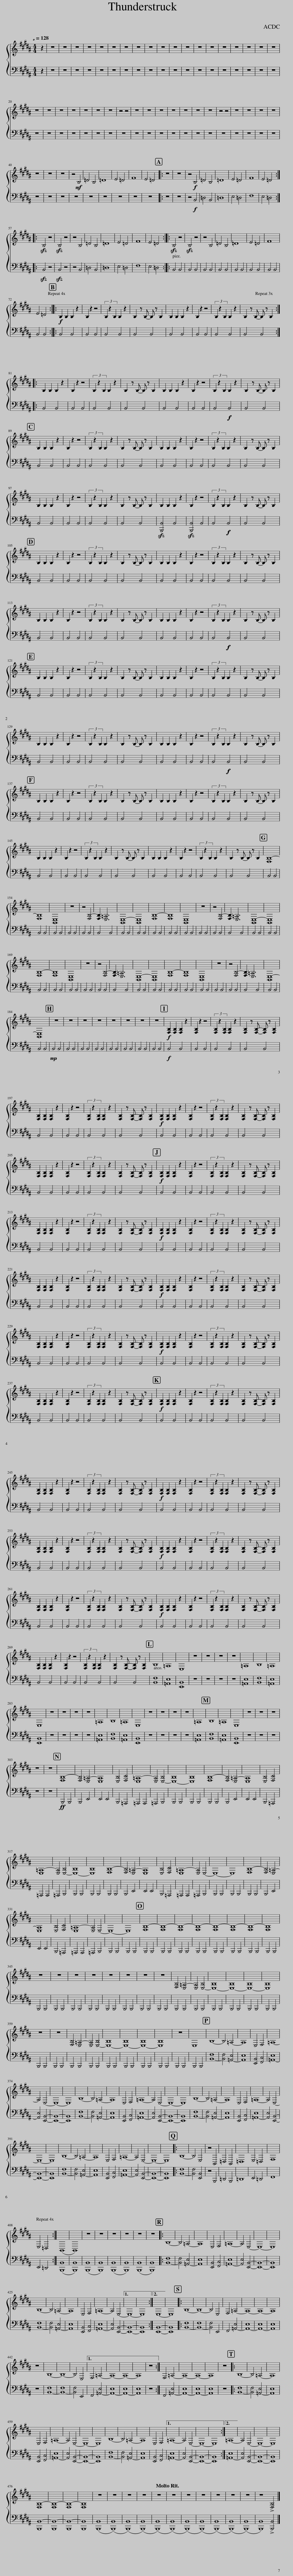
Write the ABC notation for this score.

X:1
%%score { 1 | 2 }
L:1/8
Q:1/4=128
M:4/4
I:linebreak $
K:B
V:1 treble
V:2 bass
V:1
 z2 | z8 | z8 | z8 | z8 | %5
 z8 | z8 | z8 | z8 | z8 | %10
 z8 | z8 | z8 | z8 | z8 | %15
 z8 | z8 | z8 | z8 | z8 |$ %20
 z8 | z8 | z8 | z8 | z8 | %25
 z8 | z8 | z4 z4 | z8 | z8 | %30
 z8 | z8 | z8 | z8 | z8 | %35
 z4 z4 | z8 | z8 | z8 | z8 |$ %40
 z8 | z8 | z8 | z4!mf! B,4 | =D4 B,4 | %45
 =D8 | E4 =D4 | F8 | E4 =D4 |: z8 | %50
 z8 | z4!f! B,4 | =D4 B,4 | =D8 | E4 =D4 | %55
 F8 | E4 =D4 ::$!sfz! B,4 z4 |!sfz! B,4 z4 | z4 B,4 | %60
 =D4 B,4 | =D8 | E4 =D4 | F8 | E4 =D4 :: %65
!sfz! B,4 z4 |!sfz! B,4 z4 | z4 B,4 | =D4 B,4 | =D8 | %70
 E4 =D4 | F8 |$ E4 =D4 ::!f! B,2 B,2 B,2 z2 | B,2 z2 z4 | %75
 (3B,2 z2 B,2 B,2 z2 | B,2 z B,- B, z B,2 | B,2 B,2 B,2 z2 | B,2 z2 z4 | (3B,2 z2 B,2 B,2 z2 | %80
 B,2 z B,- B, z B,2 ::$ B,2 B,2 B,2 z2 | B,2 z2 z4 | (3B,2 z2 B,2 B,2 z2 | B,2 z B,- B, z B,2 | %85
 B,2 B,2 B,2 z2 | B,2 z2 z4 | (3B,2 z2 B,2 B,2 z2 | B,2 z B,- B, z B,2 |$ B,2 B,2 B,2 z2 | %90
 B,2 z2 z4 | (3B,2 z2 B,2 B,2 z2 | B,2 z B,- B, z B,2 | B,2 B,2 B,2 z2 | B,2 z2 z4 | %95
 (3B,2 z2 B,2 B,2 z2 | B,2 z B,- B, z B,2 |$ B,2 B,2 B,2 z2 | B,2 z2 z4 | (3B,2 z2 B,2 B,2 z2 | %100
 B,2 z B,- B, z B,2 | B,2 B,2 B,2 z2 | B,2 z2 z4 | (3B,2 z2 B,2 B,2 z2 | B,2 z B,- B, z B,2 |$ %105
 B,2 B,2 B,2 z2 | B,2 z2 z4 | (3B,2 z2 B,2 B,2 z2 | B,2 z B,- B, z B,2 | B,2 B,2 B,2 z2 | %110
 B,2 z2 z4 | (3B,2 z2 B,2 B,2 z2 | B,2 z B,- B, z B,2 |$ B,2 B,2 B,2 z2 | B,2 z2 z4 | %115
 (3B,2 z2 B,2 B,2 z2 | B,2 z B,- B, z B,2 | B,2 B,2 B,2 z2 | B,2 z2 z4 | (3B,2 z2 B,2 B,2 z2 | %120
 B,2 z B,- B, z B,2 |$ B,2 B,2 B,2 z2 | B,2 z2 z4 | (3B,2 z2 B,2 B,2 z2 | B,2 z B,- B, z B,2 | %125
 B,2 B,2 B,2 z2 | B,2 z2 z4 | (3B,2 z2 B,2 B,2 z2 | B,2 z B,- B, z B,2 |$ B,2 B,2 B,2 z2 | %130
 B,2 z2 z4 | (3B,2 z2 B,2 B,2 z2 | B,2 z B,- B, z B,2 | B,2 B,2 B,2 z2 | B,2 z2 z4 | %135
 (3B,2 z2 B,2 B,2 z2 | B,2 z B,- B, z B,2 |$ B,2 B,2 B,2 z2 | B,2 z2 z4 | (3B,2 z2 B,2 B,2 z2 | %140
 B,2 z B,- B, z B,2 | B,2 B,2 B,2 z2 | B,2 z2 z4 | (3B,2 z2 B,2 B,2 z2 | B,2 z B,- B, z B,2 |$ %145
 B,2 B,2 B,2 z2 | B,2 z2 z4 | (3B,2 z2 B,2 B,2 z2 | B,2 z B,- B, z B,2 | B,2 B,2 B,2 z2 | %150
 B,2 z2 z4 | (3B,2 z2 B,2 B,2 z2 | B,2 z B,- B, z B,2 | [F,B,-]8 |$ [F,B,]8 | %155
 [B,,E,]8 | z8 | z4 [F,B,-]4 | [F,B,]2 [E,=A,]6 | [B,,E,-]8 | %160
 [B,,E,]8 | [F,B,-]8 | [F,B,]8 | [B,,E,]8 | z8 | %165
 z4 [F,B,-]4 | [F,B,]2 [E,=A,]6 | [B,,E,-]8 | [B,,E,]8 |$ [F,B,-]8 | %170
 [F,B,]8 | [B,,E,]8 | z8 | z4 [F,B,-]4 | [F,B,]2 [E,=A,]6 | %175
 [B,,E,-]8 | [B,,E,]8 | [F,B,-]8 | [F,B,]8 | [B,,E,]8 | %180
 z8 | z4 [F,B,-]4 | [F,B,]2 [E,=A,]6 | [B,,E,-]8 |$ [B,,E,]8 | %185
 z8 | z8 | z8 | z8 | z8 | %190
 z8 | z8 | z8 |!f! [F,B,]2 [F,B,]2 [F,B,]2 z2 | [F,B,]2 z2 z4 | %195
 (3[F,B,]2 z2 [F,B,]2 [F,B,]2 z2 | [F,B,]2 z [F,B,]- [F,B,] z [F,B,]2 |$ [F,B,]2 [F,B,]2 [F,B,]2 z2 | [F,B,]2 z2 z4 | (3[F,B,]2 z2 [F,B,]2 [F,B,]2 z2 | %200
 [F,B,]2 z [F,B,]- [F,B,] z [F,B,]2 |!f! [F,B,]2 [F,B,]2 [F,B,]2 z2 | [F,B,]2 z2 z4 | (3[F,B,]2 z2 [F,B,]2 [F,B,]2 z2 | [F,B,]2 z [F,B,]- [F,B,] z [F,B,]2 |$ %205
 [F,B,]2 [F,B,]2 [F,B,]2 z2 | [F,B,]2 z2 z4 | (3[F,B,]2 z2 [F,B,]2 [F,B,]2 z2 | [F,B,]2 z [F,B,]- [F,B,] z [F,B,]2 |!f! [F,B,]2 [F,B,]2 [F,B,]2 z2 | %210
 [F,B,]2 z2 z4 | (3[F,B,]2 z2 [F,B,]2 [F,B,]2 z2 | [F,B,]2 z [F,B,]- [F,B,] z [F,B,]2 |$ [F,B,]2 [F,B,]2 [F,B,]2 z2 | [F,B,]2 z2 z4 | %215
 (3[F,B,]2 z2 [F,B,]2 [F,B,]2 z2 | [F,B,]2 z [F,B,]- [F,B,] z [F,B,]2 |!f! [F,B,]2 [F,B,]2 [F,B,]2 z2 | [F,B,]2 z2 z4 | (3[F,B,]2 z2 [F,B,]2 [F,B,]2 z2 | %220
 [F,B,]2 z [F,B,]- [F,B,] z [F,B,]2 |$ [F,B,]2 [F,B,]2 [F,B,]2 z2 | [F,B,]2 z2 z4 | (3[F,B,]2 z2 [F,B,]2 [F,B,]2 z2 | [F,B,]2 z [F,B,]- [F,B,] z [F,B,]2 | %225
!f! [F,B,]2 [F,B,]2 [F,B,]2 z2 | [F,B,]2 z2 z4 | (3[F,B,]2 z2 [F,B,]2 [F,B,]2 z2 | [F,B,]2 z [F,B,]- [F,B,] z [F,B,]2 |$ [F,B,]2 [F,B,]2 [F,B,]2 z2 | %230
 [F,B,]2 z2 z4 | (3[F,B,]2 z2 [F,B,]2 [F,B,]2 z2 | [F,B,]2 z [F,B,]- [F,B,] z [F,B,]2 |!f! [F,B,]2 [F,B,]2 [F,B,]2 z2 | [F,B,]2 z2 z4 | %235
 (3[F,B,]2 z2 [F,B,]2 [F,B,]2 z2 | [F,B,]2 z [F,B,]- [F,B,] z [F,B,]2 |$ [F,B,]2 [F,B,]2 [F,B,]2 z2 | [F,B,]2 z2 z4 | (3[F,B,]2 z2 [F,B,]2 [F,B,]2 z2 | %240
 [F,B,]2 z [F,B,]- [F,B,] z [F,B,]2 |!f! [F,B,]2 [F,B,]2 [F,B,]2 z2 | [F,B,]2 z2 z4 | (3[F,B,]2 z2 [F,B,]2 [F,B,]2 z2 | [F,B,]2 z [F,B,]- [F,B,] z [F,B,]2 |$ %245
 [F,B,]2 [F,B,]2 [F,B,]2 z2 | [F,B,]2 z2 z4 | (3[F,B,]2 z2 [F,B,]2 [F,B,]2 z2 | [F,B,]2 z [F,B,]- [F,B,] z [F,B,]2 |!f! [F,B,]2 [F,B,]2 [F,B,]2 z2 | %250
 [F,B,]2 z2 z4 | (3[F,B,]2 z2 [F,B,]2 [F,B,]2 z2 | [F,B,]2 z [F,B,]- [F,B,] z [F,B,]2 |$ [F,B,]2 [F,B,]2 [F,B,]2 z2 | [F,B,]2 z2 z4 | %255
 (3[F,B,]2 z2 [F,B,]2 [F,B,]2 z2 | [F,B,]2 z [F,B,]- [F,B,] z [F,B,]2 |!f! [F,B,]2 [F,B,]2 [F,B,]2 z2 | [F,B,]2 z2 z4 | (3[F,B,]2 z2 [F,B,]2 [F,B,]2 z2 | %260
 [F,B,]2 z [F,B,]- [F,B,] z [F,B,]2 |$ [F,B,]2 [F,B,]2 [F,B,]2 z2 | [F,B,]2 z2 z4 | (3[F,B,]2 z2 [F,B,]2 [F,B,]2 z2 | [F,B,]2 z [F,B,]- [F,B,] z [F,B,]2 | %265
!f! [F,B,]2 [F,B,]2 [F,B,]2 z2 | [F,B,]2 z2 z4 | (3[F,B,]2 z2 [F,B,]2 [F,B,]2 z2 | [F,B,]2 z [F,B,]- [F,B,] z [F,B,]2 |$ [F,B,]2 [F,B,]2 [F,B,]2 z2 | %270
 [F,B,]2 z2 z4 | (3[F,B,]2 z2 [F,B,]2 [F,B,]2 z2 | [F,B,]2 z [F,B,]- [F,B,] z [F,B,]2 | B,8 | =A,8 | %275
 E,8 | z8 | z8 | z8 | z8 | %280
 =A,8 | B,8 | =A,8 |$ E,8 | z8 | %285
 z8 | z8 | z8 | =A,8 | B,8 | %290
 =A,8 | E,8 | z8 | z8 | z8 | %295
 z8 | =A,8 | B,8 | =A,8 | E,8 | %300
 z8 | z8 | z8 |$ z8 | z8 | %305
 [F,B,-]8 | [F,B,]4 [E,=A,-]4 | [E,A,]8 | [E,B,]4 [F,C]4 | [E,=A,-]8 | %310
 [E,A,]4 [E,-B,]4 | [E,-B,]8 | [E,B,]8 | [F,B,-]8 | [F,B,]4 [E,=A,-]4 | %315
 [E,A,]8 | [E,B,]4 [F,C]4 |$ [E,=A,-]8 | [E,A,]4 [E,-B,]4 | [E,-B,]8 | %320
 [E,B,]8 | [F,B,-]8 | [F,B,]4 [E,=A,-]4 | [E,A,]8 | [E,B,]4 [F,C]4 | %325
 [E,=A,-]8 | [E,A,]4 E,4- | E,8- | E,8 | [F,B,-]8 | %330
 [F,B,]4 [E,=A,-]4 |$ [E,A,]8 | [E,B,]4 [F,C]4 | [E,=A,-]8 | [E,A,]4 E,4- | %335
 E,8- | E,8 | [F,B,-]8 | [F,B,-]8 | [F,B,-]8 | %340
 [F,B,-]8 | [F,B,-]8 | [F,B,-]8 | [F,B,-]8 | [F,B,]8 |$ %345
 z8 | z8 | z8 | z8 | z8 | %350
 z8 | z8 | z8 | [F,B,]4 [E,=A,-]4 | [E,A,]4 [E,-B,]4 | %355
 [E,-B,]8 | [E,-B,]8 | [E,-B,]8 | [E,B,]8 |$ z8 | %360
 z8 | [F,B,]4 [E,=A,-]4 | [E,A,]4 [E,-B,]4 | [E,-B,]8 | [E,-B,]8 | %365
 [E,-B,]8 | [E,B,]8 | z8 | E,8 | B,8- | %370
 B,4 =A,4- | A,8 | E,4 F,4 | =A,8- |$ A,4 E,4- | %375
 E,8- | E,8 | B,8- | B,4 =A,4- | A,8 | %380
 E,4 F,4 | =A,8- | A,4 E,4- | E,8- | E,8 | %385
 B,8- | B,4 =A,4- | A,8 | E,4 F,4 | =A,8- | %390
 A,4 E,4- |$ E,8- | E,8 | B,8- | B,4 =A,4- | %395
 A,8 | E,4 F,4 | =A,8- | A,4 E,4- | E,8- | %400
 E,8 |: B,8- | B,4 E,4 | z4 B,,4 | =D,4 B,,4 | %405
 =D,8 | E,4 =D,4 | F,8 |$ E,4 =D,4 :| (B,,8 | %410
 B,,8) | z8 | z8 | z8 | z8 | %415
 z8 | z8 |: B,8- | B,4 =A,4- | A,8 | %420
 E,4 F,4 | =A,8- | A,4 E,4- | E,8- | E,8 |$ %425
 B,8- | B,4 =A,4- | A,8 | E,4 F,4 | =A,8- | %430
 A,4 E,4- |1 E,8- | E,8 :|2 E,8- || E,8 |: %435
 B,8- | B,8- | B,4 E,4 | F,4 =A,4- | A,8- | %440
 A,8- | A,8 |$ z8 | B,8- | B,8- | %445
 B,4 E,4 |1 F,4 =A,4- | A,8- | A,8- | A,8 | %450
 z8 :| F,4 =A,4- | A,8- | A,8- | A,8 | %455
 z8 |: B,8- | B,4 =A,4- | A,8 |$ E,4 F,4 | %460
 =A,8- | A,4 E,4- | E,8- | E,8 | B,8- | %465
 B,4 =A,4- | A,8 | E,4 F,4 |1 =A,8- | A,4 E,4- | %470
 E,8- | E,8 :|2 =A,8- || A,4 E,4- | E,8- | %475
 E,8 |$ [F,B,-]8 | [F,B,-]8 | [F,B,-]8 | [F,B,]8 | %480
 z8 | z8 | z8 | z8 |[Q:1/2=80] z8 | %485
 z8 |[Q:1/2=80] z8 | z8 |[Q:1/2=80] z8 | z8 | %490
[Q:1/2=80] z8 |[Q:1/2=80] z8 !>![F,B,]4 |] %492
V:2
 z2 | z8 | z8 | z8 | z8 | %5
 z8 | z8 | z8 | z8 | z8 | %10
 z8 | z8 | z8 | z8 | z8 | %15
 z8 | z8 | z8 | z8 | z8 |$ %20
 z8 | z8 | z8 | z8 | z8 | %25
 z8 | z8 | z8 | z8 | z8 | %30
 z8 | z8 | z8 | z8 | z8 | %35
 z8 | z8 | z8 | z8 | z8 |$ %40
 z8 | z8 | z8 | z8 | z8 | %45
 z8 | z8 | z8 | z8 |: z8 | %50
 z8 | z4!f! B,,4 | =D,4 B,,4 | =D,8 | E,4 =D,4 | %55
 F,8 | E,4 =D,4 ::$!sfz! B,,4 z4 |!sfz! B,,4 z4 | z4 B,,4 | %60
 =D,4 B,,4 | =D,8 | E,4 =D,4 | F,8 | E,4 =D,4 :: %65
 B,,4 B,,4 | B,,4 B,,4 | B,,4 B,,4 | B,,4 B,,4 | B,,4 B,,4 | %70
 B,,4 B,,4 | B,,4 B,,4 |$ B,,4 B,,4 :: B,,4 B,,4 | B,,4 B,,4 | %75
 B,,4 B,,4 | B,,4 B,,4 | B,,4 B,,4 | B,,4 B,,4 | B,,4 B,,4 | %80
 B,,4 B,,4 ::$ B,,4 B,,4 | B,,4 B,,4 | B,,4 B,,4 | B,,4 B,,4 | %85
 B,,4 B,,4 | B,,4 B,,4 | B,,4!f!!f! B,,4 | B,,4 B,,4 |$ B,,4 B,,4 | %90
 B,,4 B,,4 | B,,4 B,,4 | B,,4 B,,4 | B,,4 B,,4 | B,,4 B,,4 | %95
 B,,4 B,,4 | B,,4 B,,4 |$ B,,4 B,,4 | B,,4 B,,4 | B,,4 B,,4 | %100
 B,,4 B,,4 |!sfz! [B,,,B,,]4 B,,4 |!sfz! [B,,,B,,]4 B,,4 | B,,4!f!!f! B,,4 | B,,4 B,,4 |$ %105
 B,,4 B,,4 | B,,4 B,,4 | B,,4 B,,4 | B,,4 B,,4 | B,,4 B,,4 | %110
 B,,4 B,,4 | B,,4 B,,4 | B,,4 B,,4 |$ B,,4 B,,4 | B,,4 B,,4 | %115
 B,,4 B,,4 | B,,4 B,,4 | B,,4 B,,4 | B,,4 B,,4 | B,,4!f!!f! B,,4 | %120
 B,,4 B,,4 |$ B,,4 B,,4 | B,,4 B,,4 | B,,4 B,,4 | B,,4 B,,4 | %125
 B,,4 B,,4 | B,,4 B,,4 | B,,4 B,,4 | B,,4 B,,4 |$ B,,4 B,,4 | %130
 B,,4 B,,4 | B,,4 B,,4 | B,,4 B,,4 | B,,4 B,,4 | B,,4 B,,4 | %135
 B,,4!f!!f! B,,4 | B,,4 B,,4 |$ B,,4 B,,4 | B,,4 B,,4 | B,,4 B,,4 | %140
 B,,4 B,,4 | B,,4 B,,4 | B,,4 B,,4 | B,,4 B,,4 | B,,4 B,,4 |$ %145
 B,,4 B,,4 | B,,4 B,,4 | B,,4 B,,4 | B,,4 B,,4 | B,,4 B,,4 | %150
 B,,4 B,,4 | B,,4 B,,4 | B,,4 B,,4 | B,,4 B,,4 |$ B,,4 B,,4 | %155
 B,,4 B,,4 | B,,4 B,,4 | B,,4 B,,4 | B,,4 B,,4 | B,,4 B,,4 | %160
 B,,4 B,,4 | B,,4 B,,4 | B,,4 B,,4 | B,,4 B,,4 | B,,4 B,,4 | %165
 B,,4 B,,4 | B,,4 B,,4 | B,,4 B,,4 | B,,4 B,,4 |$ B,,4 B,,4 | %170
 B,,4 B,,4 | B,,4 B,,4 | B,,4 B,,4 | B,,4 B,,4 | B,,4 B,,4 | %175
 B,,4 B,,4 | B,,4 B,,4 | B,,4 B,,4 | B,,4 B,,4 | B,,4 B,,4 | %180
 B,,4 B,,4 | B,,4 B,,4 | B,,4 B,,4 | B,,4 B,,4 |$ B,,4 B,,4 | %185
!mp! B,,4 B,,4 | B,,4 B,,4 | B,,4 B,,4 | B,,4 B,,4 | B,,4 B,,4 | %190
 B,,4 B,,4 | B,,4 B,,4 | B,,4 B,,4 |!f! B,,4 B,,4 | B,,4 B,,4 | %195
 B,,4 B,,4 | B,,4 B,,4 |$ B,,4 B,,4 | B,,4 B,,4 | B,,4 B,,4 | %200
 B,,4 B,,4 | B,,4 B,,4 | B,,4 B,,4 | B,,4 B,,4 | B,,4 B,,4 |$ %205
 B,,4 B,,4 | B,,4 B,,4 | B,,4 B,,4 | B,,4 B,,4 | B,,4 B,,4 | %210
 B,,4 B,,4 | B,,4 B,,4 | B,,4 B,,4 |$ B,,4 B,,4 | B,,4 B,,4 | %215
 B,,4 B,,4 | B,,4 B,,4 | B,,4 B,,4 | B,,4 B,,4 | B,,4 B,,4 | %220
 B,,4 B,,4 |$ B,,4 B,,4 | B,,4 B,,4 | B,,4 B,,4 | B,,4 B,,4 | %225
 B,,4 B,,4 | B,,4 B,,4 | B,,4 B,,4 | B,,4 B,,4 |$ B,,4 B,,4 | %230
 B,,4 B,,4 | B,,4 B,,4 | B,,4 B,,4 | B,,4 B,,4 | B,,4 B,,4 | %235
 B,,4 B,,4 | B,,4 B,,4 |$ B,,4 B,,4 | B,,4 B,,4 | B,,4 B,,4 | %240
 B,,4 B,,4 | B,,4 B,,4 | B,,4 B,,4 | B,,4 B,,4 | B,,4 B,,4 |$ %245
 B,,4 B,,4 | B,,4 B,,4 | B,,4 B,,4 | B,,4 B,,4 | B,,4 B,,4 | %250
 B,,4 B,,4 | B,,4 B,,4 | B,,4 B,,4 |$ B,,4 B,,4 | B,,4 B,,4 | %255
 B,,4 B,,4 | B,,4 B,,4 | B,,4 B,,4 | B,,4 B,,4 | B,,4 B,,4 | %260
 B,,4 B,,4 |$ B,,4 B,,4 | B,,4 B,,4 | B,,4 B,,4 | B,,4 B,,4 | %265
 B,,4 B,,4 | B,,4 B,,4 | B,,4 B,,4 | B,,4 B,,4 |$ B,,4 B,,4 | %270
 B,,4 B,,4 | B,,4 B,,4 | B,,4 B,,4 | [B,,F,]8 | [=A,,E,]8 | %275
 [E,,B,,]8 | z8 | z8 | z8 | z8 | %280
 [=A,,E,]8 | [B,,F,]8 | [=A,,E,]8 |$ [E,,B,,]8 | z8 | %285
 z8 | z8 | z8 | [=A,,E,]8 | [B,,F,]8 | %290
 [=A,,E,]8 | [E,,B,,]8 | z8 | z8 | z8 | %295
 z8 | [=A,,E,]8 | [B,,F,]8 | [=A,,E,]8 | [E,,B,,]8 | %300
 z8 | z8 | z8 |$ z8 | z8 | %305
!ff! B,,,4 B,,,4 | B,,,4 E,,4 | E,,4 E,,4 | B,,,4 =A,,,4 | =A,,,4 A,,,4 | %310
 =A,,,4 B,,,4 | B,,,4 B,,,4 | B,,,4 B,,,4 | B,,,4 B,,,4 | B,,,4 E,,4 | %315
 E,,4 E,,4 | B,,,4 =A,,,4 |$ =A,,,4 A,,,4 | =A,,,4 B,,,4 | B,,,4 B,,,4 | %320
 B,,,4 B,,,4 | B,,,4 B,,,4 | B,,,4 E,,4 | E,,4 E,,4 | B,,,4 =A,,,4 | %325
 =A,,,4 A,,,4 | =A,,,4 B,,,4 | B,,,4 B,,,4 | B,,,4 B,,,4 | B,,,4 B,,,4 | %330
 B,,,4 E,,4 |$ E,,4 E,,4 | B,,,4 =A,,,4 | =A,,,4 A,,,4 | =A,,,4 B,,,4 | %335
 B,,,4 B,,,4 | B,,,4 B,,,4 | B,,,4 B,,,4 | B,,,4 B,,,4 | B,,,4 B,,,4 | %340
 B,,,4 B,,,4 | B,,,4 B,,,4 | B,,,4 B,,,4 | B,,,4 B,,,4 | B,,,4 B,,,4 |$ %345
 B,,,4 B,,,4 | B,,,4 B,,,4 | B,,,4 B,,,4 | B,,,4 B,,,4 | B,,,4 B,,,4 | %350
 B,,,4 B,,,4 | B,,,4 B,,,4 | B,,,4 B,,,4 | B,,,4 B,,,4 | B,,,4 B,,,4 | %355
 B,,,4 B,,,4 | B,,,4 B,,,4 | B,,,4 B,,,4 | B,,,4 B,,,4 |$ B,,,4 B,,,4 | %360
 B,,,4 B,,,4 | B,,,4 B,,,4 | B,,,4 B,,,4 | B,,,4 B,,,4 | B,,,4 B,,,4 | %365
 B,,,4 B,,,4 | B,,,4 B,,,4 | B,,,4 B,,,4 | B,,,4 B,,,4 | [B,,-F,]8 | %370
 [B,,F,]4 [=A,,-E,]4 | [A,,E,]8 | [E,,B,,]4 [F,,C,]4 | [=A,,-E,]8 |$ [A,,E,]4 [E,,B,,]4- | %375
 [E,,B,,]8- | [E,,B,,]8 | [B,,-F,]8 | [B,,F,]4 [=A,,-E,]4 | [A,,E,]8 | %380
 [E,,B,,]4 [F,,C,]4 | [=A,,-E,]8 | [A,,E,]4 [E,,B,,]4- | [E,,B,,]8- | [E,,B,,]8 | %385
 [B,,-F,]8 | [B,,F,]4 [=A,,-E,]4 | [A,,E,]8 | [E,,B,,]4 [F,,C,]4 | [=A,,-E,]8 | %390
 [A,,E,]4 [E,,B,,]4- |$ [E,,B,,]8- | [E,,B,,]8 | [B,,-F,]8 | [B,,F,]4 [=A,,-E,]4 | %395
 [A,,E,]8 | [E,,B,,]4 [F,,C,]4 | [=A,,-E,]8 | [A,,E,]4 [E,,B,,]4- | [E,,B,,]8- | %400
 [E,,B,,]8 |: [B,,-F,]8 | [B,,F,]4 [E,,B,,]4 | z4 B,,,4 | =D,,4 B,,,4 | %405
 =D,,8 | E,,4 =D,,4 | F,,8 |$ E,,4 =D,,4 :| ([B,,,B,,]8 | %410
 [B,,,B,,]8) | ([B,,,B,,]8 | [B,,,B,,]8) | ([B,,,B,,]8 | [B,,,B,,]8) | %415
 ([B,,,B,,]8 | [B,,,B,,]8) |: [B,,-F,]8 | [B,,F,]4 [=A,,-E,]4 | [A,,E,]8 | %420
 [E,,B,,]4 [F,,C,]4 | [=A,,-E,]8 | [A,,E,]4 [E,,B,,]4- | [E,,B,,]8- | [E,,B,,]8 |$ %425
 [B,,-F,]8 | [B,,F,]4 [=A,,-E,]4 | [A,,E,]8 | [E,,B,,]4 [F,,C,]4 | [=A,,-E,]8 | %430
 [A,,E,]4 [E,,B,,]4- |1 [E,,B,,]8- | [E,,B,,]8 :|2 [E,,B,,]8- || [E,,B,,]8 |: %435
 [B,,-F,]8 | [B,,-F,]8 | [B,,F,]4 E,,4 | F,,4 [=A,,-E,]4 | [A,,-E,]8 | %440
 [A,,-E,]8 | [A,,E,]8 |$ z8 | [B,,-F,]8 | [B,,-F,]8 | %445
 [B,,F,]4 E,,4 |1 F,,4 [=A,,-E,]4 | [A,,-E,]8 | [A,,-E,]8 | [A,,E,]8 | %450
 z8 :| F,,4 [=A,,-E,]4 | [A,,-E,]8 | [A,,-E,]8 | [A,,E,]8 | %455
 z8 |: [B,,-F,]8 | [B,,F,]4 [=A,,-E,]4 | [A,,E,]8 |$ [E,,B,,]4 [F,,C,]4 | %460
 [=A,,-E,]8 | [A,,E,]4 [E,,B,,]4- | [E,,B,,]8- | [E,,B,,]8 | [B,,-F,]8 | %465
 [B,,F,]4 [=A,,-E,]4 | [A,,E,]8 | [E,,B,,]4 [F,,C,]4 |1 [=A,,-E,]8 | [A,,E,]4 [E,,B,,]4- | %470
 [E,,B,,]8- | [E,,B,,]8 :|2 [=A,,-E,]8 || [A,,E,]4 [E,,B,,]4- | [E,,B,,]8- | %475
 [E,,B,,]8 |$ [B,,,B,,-]8 | [B,,,B,,-]8 | [B,,,B,,-]8 | [B,,,B,,]8 | %480
 ([B,,,B,,]8 | ([B,,,B,,]8) | ([B,,,B,,]8) | ([B,,,B,,]8) | ([B,,,B,,]8) | %485
 ([B,,,B,,]8) | ([B,,,B,,]8) | ([B,,,B,,]8) | ([B,,,B,,]8) | ([B,,,B,,]8) | %490
 ([B,,,B,,]8) | [B,,,B,,]8) !>![B,,,B,,]4 |] %492
